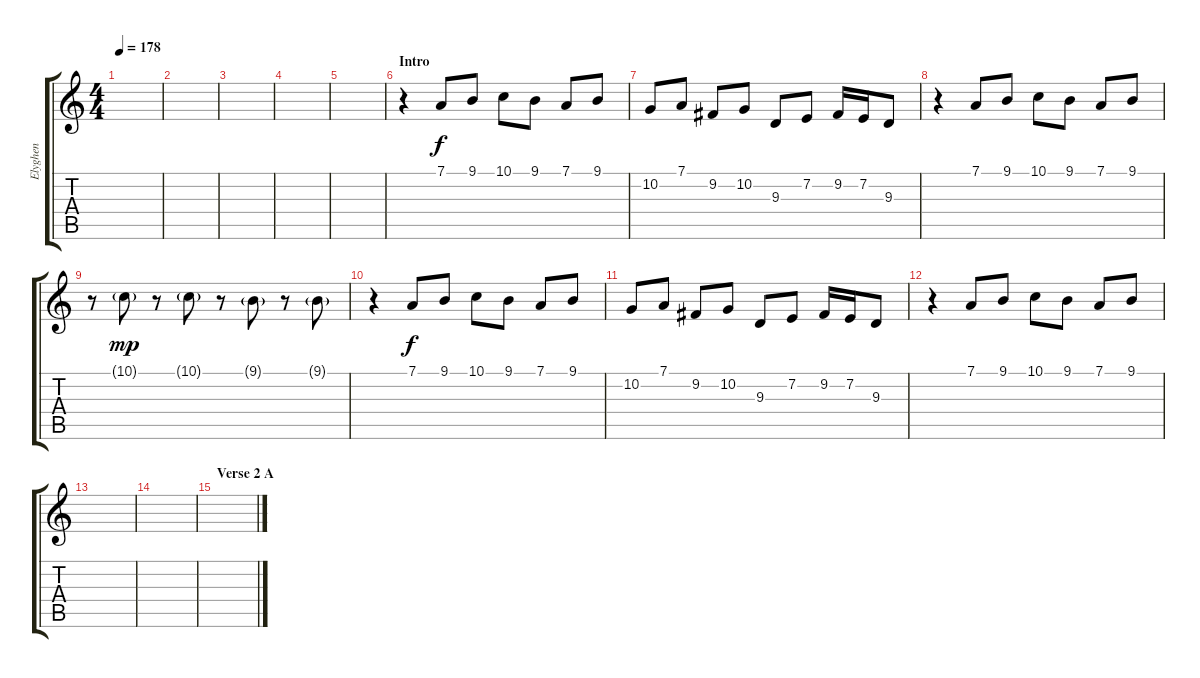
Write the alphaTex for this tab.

\track ("Elyghen" "Elyghen") {instrument violin}
\staff {score tabs}
\tuning (D4 A3 F3 C3 G2 D2) {hide}
\ts (4 4)
\tempo 178
\clef g2
\ks c
|
|
|
|
|
\section ("" "Intro")
r.4 7.1.8 9.1.8 10.1.8 9.1.8 7.1.8 9.1.8 |
10.2.8 7.1.8 9.2.8 10.2.8 9.3.8 7.2.8 9.2.16 7.2.16 9.3.8 |
r.4 7.1.8 9.1.8 10.1.8 9.1.8 7.1.8 9.1.8 |
r.8 10.1{g}.8{dy mp} r.8 10.1{g}.8 r.8 9.1{g}.8 r.8 9.1{g}.8 |
r.4 7.1.8{dy f} 9.1.8 10.1.8 9.1.8 7.1.8 9.1.8 |
10.2.8 7.1.8 9.2.8 10.2.8 9.3.8 7.2.8 9.2.16 7.2.16 9.3.8 |
r.4 7.1.8 9.1.8 10.1.8 9.1.8 7.1.8 9.1.8 |
|
|
\section ("" "Verse 2 A")
